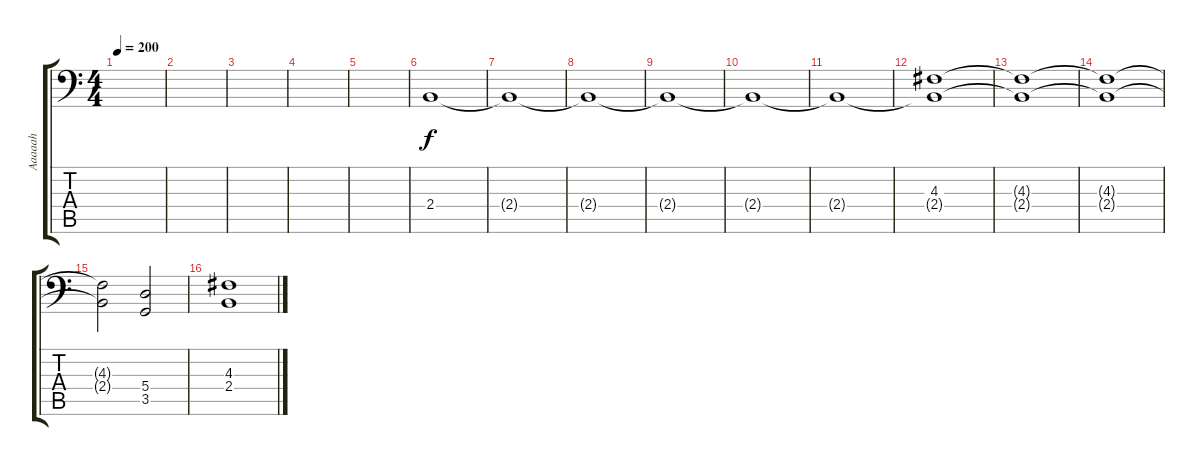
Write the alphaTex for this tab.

\track ("Aaaaah" "Aaaaah") {instrument choiraahs}
\staff {score tabs}
\tuning (B3 Gb3 D3 A2 E2 A1) {hide}
\ts (4 4)
\tempo 200
\clef f4
\ks c
|
|
|
|
|
2.4.1{volume 0} |
2.4{t}.1 |
2.4{t}.1{volume 16} |
2.4{t}.1 |
2.4{t}.1 |
2.4{t}.1 |
(4.3 2.4{t}).1{volume 12} |
(4.3{t} 2.4{t}).1 |
(4.3{t} 2.4{t}).1 |
(4.3{t} 2.4{t}).2 (5.4 3.5).2 |
(4.3 2.4).1{volume 8}
